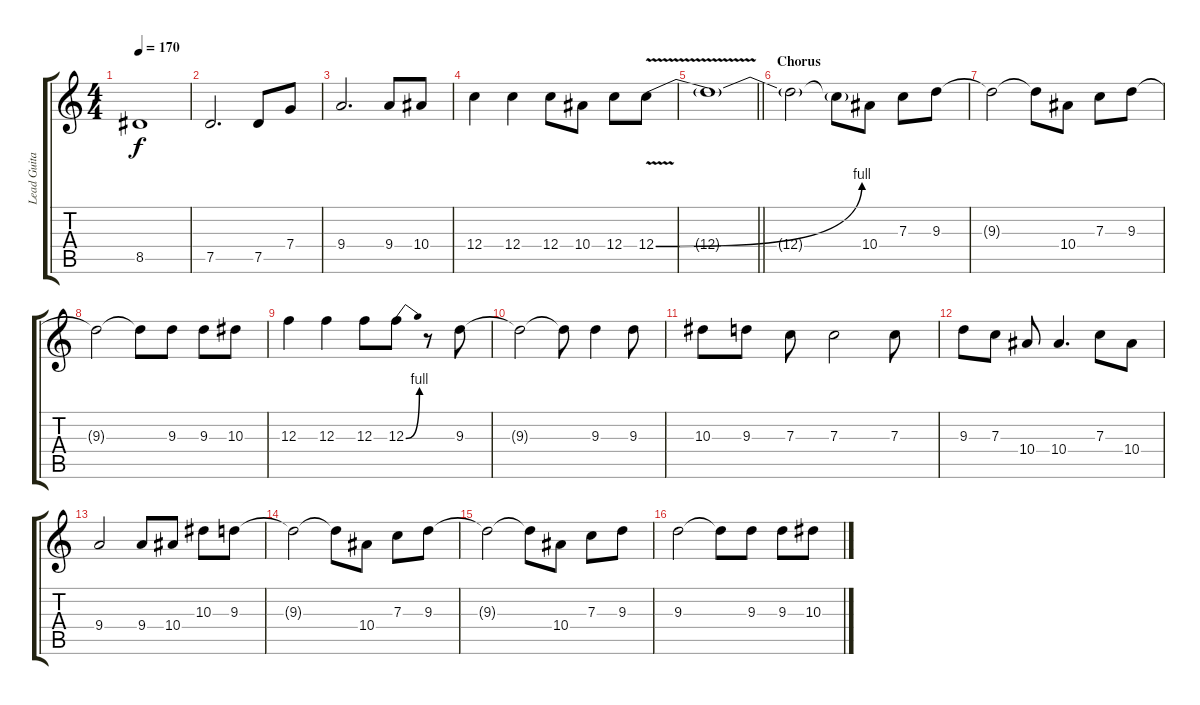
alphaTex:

\track ("Lead Guitar" "Lead Guita") {instrument distortionguitar}
\staff {score tabs}
\tuning (D4 A3 F3 C3 G2 D2) {hide}
\ts (4 4)
\tempo 170
\clef g2
\ks c
8.5{t}.1{dy f} |
7.5.2{d} 7.5.8 7.4.8 |
9.4.2{d} 9.4.8 10.4.8 |
12.4.4 12.4.4 12.4.8 10.4.8 12.4.8 12.4{be (bend 0 0 60 4) v}.8 |
\barLineRight lightlight
12.4{t}.1 |
\section ("" "Chorus")
12.4{t}.2 12.4{t}.8 10.4.8 7.3.8 9.3.8 |
9.3{t}.2 9.3{t}.8 10.4.8 7.3.8 9.3.8 |
9.3{t}.2 9.3{t}.8 9.3.8 9.3.8 10.3.8 |
12.3.4 12.3.4 12.3.8 12.3{be (bend 0 0 60 4)}.8 r.8 9.3.8 |
9.3{t}.2 9.3{t}.8 9.3.4 9.3.8 |
10.3.8 9.3.8 7.3.8 7.3.2 7.3.8 |
9.3.8 7.3.8 10.4.8 10.4.4{d} 7.3.8 10.4.8 |
9.4.2 9.4.8 10.4.8 10.3.8 9.3.8 |
9.3{t}.2 9.3{t}.8 10.4.8 7.3.8 9.3.8 |
9.3{t}.2 9.3{t}.8 10.4.8 7.3.8 9.3.8 |
9.3.2 9.3{t}.8 9.3.8 9.3.8 10.3.8
